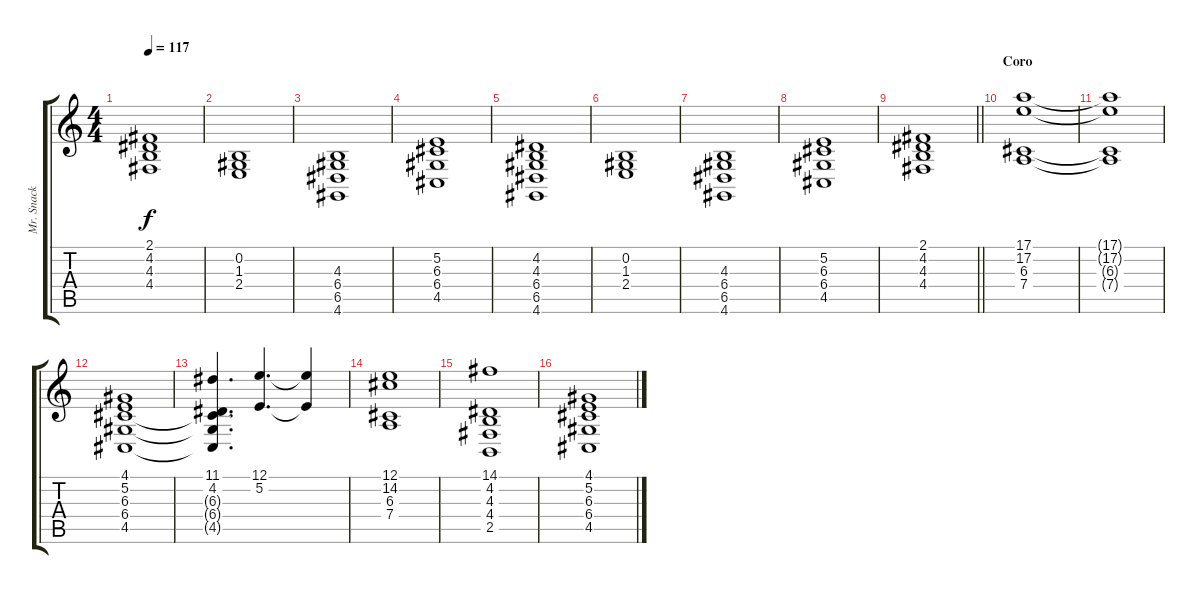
\track ("Mr. Snack" "Mr. Snack") {instrument pad8sweep}
\staff {score tabs}
\tuning (E4 B3 G3 D3 A2 E2) {hide}
\ts (4 4)
\tempo 117
\clef g2
\ks c
(2.1 4.2 4.3 4.4).1{dy f} |
(0.2 1.3 2.4).1 |
(4.3 6.4 6.5 4.6).1 |
(5.2 6.3 6.4 4.5).1 |
(4.2 4.3 6.4 6.5 4.6).1 |
(0.2 1.3 2.4).1 |
(4.3 6.4 6.5 4.6).1 |
(5.2 6.3 6.4 4.5).1 |
\barLineRight lightlight
(2.1 4.2 4.3 4.4).1 |
\section ("" "Coro")
(17.1 17.2 6.3 7.4).1 |
(17.1{t} 17.2{t} 6.3{t} 7.4{t}).1 |
(4.1 5.2 6.3 6.4 4.5).1 |
(11.1 4.2 6.3{t} 6.4{t} 4.5{t}).4{d} (12.1 5.2).4{d} (12.1{t} 5.2{t}).4 |
(12.1 14.2 6.3 7.4).1 |
(14.1 4.2 4.3 4.4 2.5).1 |
(4.1 5.2 6.3 6.4 4.5).1
